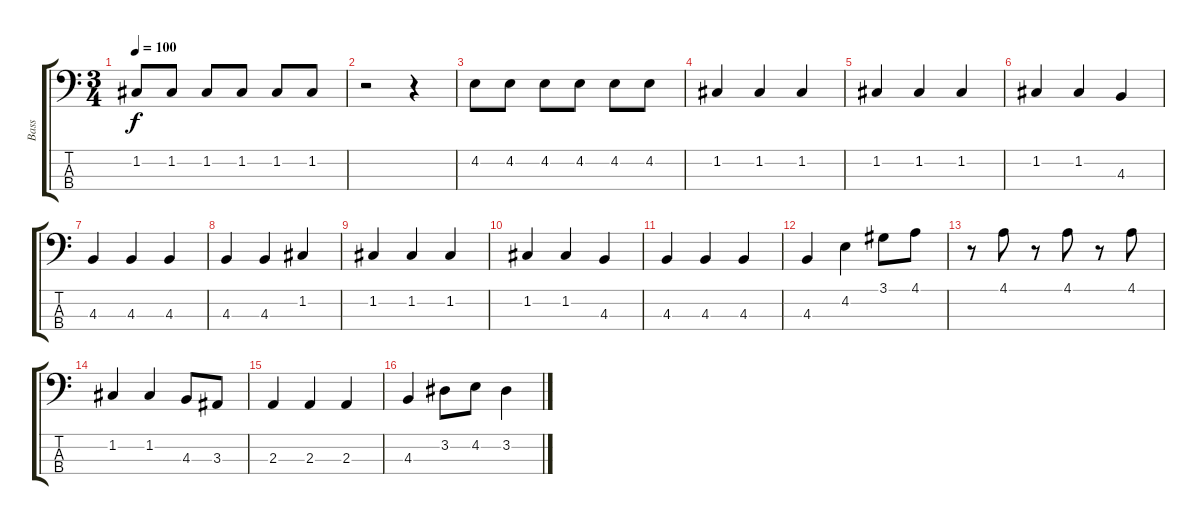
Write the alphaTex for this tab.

\track ("Bass" "Bass") {instrument slapbass2}
\staff {score tabs}
\tuning (F2 C2 G1 D1) {hide}
\ts (3 4)
\tempo 100
\clef f4
\ks c
1.2.8{dy f} 1.2.8 1.2.8 1.2.8 1.2.8 1.2.8 |
r.2 r.4 |
4.2.8 4.2.8 4.2.8 4.2.8 4.2.8 4.2.8 |
1.2.4 1.2.4 1.2.4 |
1.2.4 1.2.4 1.2.4 |
1.2.4 1.2.4 4.3.4 |
4.3.4 4.3.4 4.3.4 |
4.3.4 4.3.4 1.2.4 |
1.2.4 1.2.4 1.2.4 |
1.2.4 1.2.4 4.3.4 |
4.3.4 4.3.4 4.3.4 |
4.3.4 4.2.4 3.1.8 4.1.8 |
r.8 4.1.8 r.8 4.1.8 r.8 4.1.8 |
1.2.4 1.2.4 4.3.8 3.3.8 |
2.3.4 2.3.4 2.3.4 |
4.3.4 3.2.8 4.2.8 3.2.4
